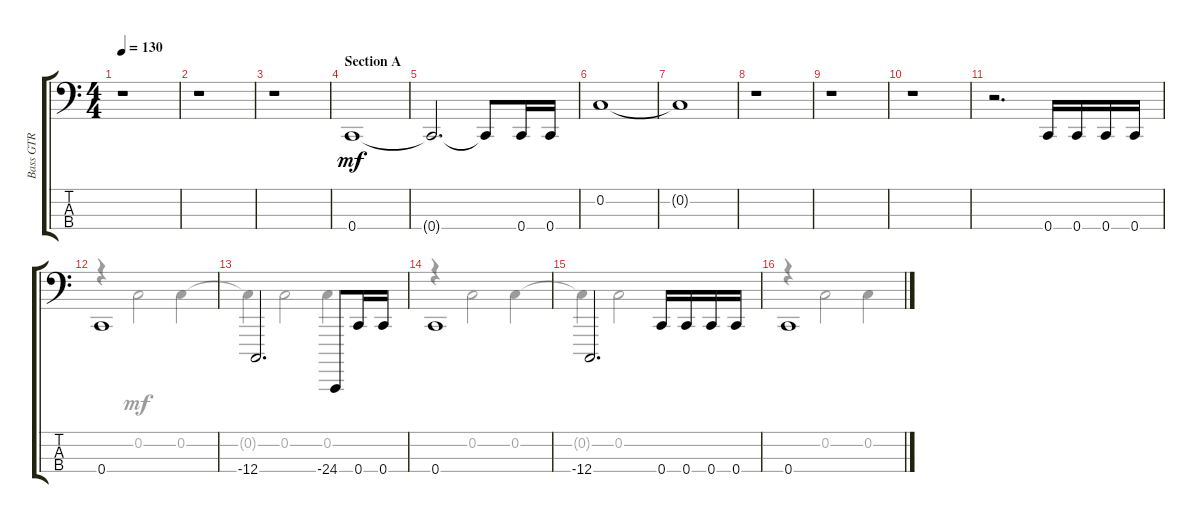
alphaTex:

\track ("Bass GTR" "Bass GTR") {instrument electricbassfinger}
\staff {score tabs}
\tuning (F2 C2 G1 C1) {hide}
\voice
\ts (4 4)
\tempo 130
\clef f4
\ks aminor
r.1{dy mf instrument electricbassfinger} |
r.1 |
r.1 |
\section ("" "Section A")
0.4.1 |
0.4{t}.2{d} 0.4{t}.8 0.4.16 0.4.16 |
0.2.1 |
0.2{t}.1 |
r.1 |
r.1 |
r.1 |
r.2{d} 0.4.16 0.4.16 0.4.16 0.4.16 |
0.4.1 |
-12.4.2{d} -24.4.8 0.4.16 0.4.16 |
0.4.1 |
-12.4.2{d} 0.4.16 0.4.16 0.4.16 0.4.16 |
0.4.1
\voice
\clef f4
\ottava regular
\simile none
\ks aminor
|
|
|
|
|
|
|
|
|
|
|
r.4 0.2.2 0.2.4 |
0.2{t}.4 0.2.2 0.2.4 |
r.4 0.2.2 0.2.4 |
0.2{t}.4 0.2.2 |
r.4 0.2.2 0.2.4
